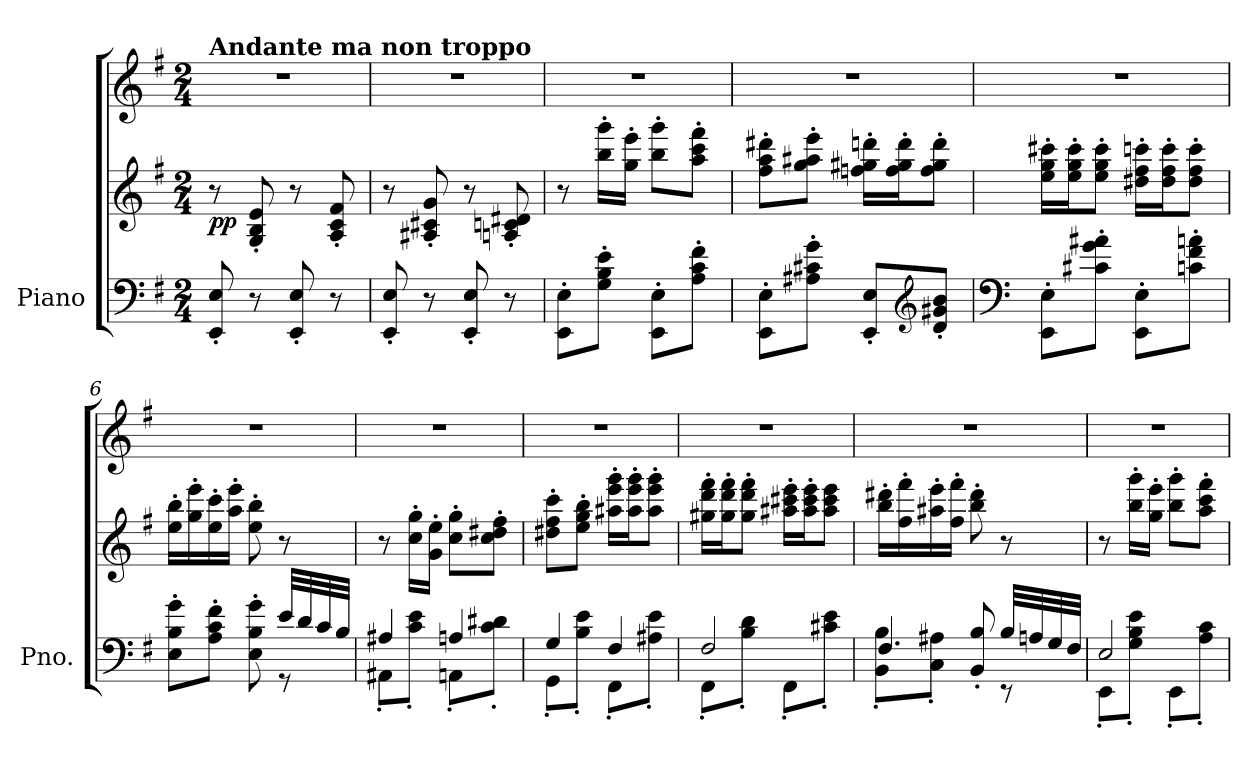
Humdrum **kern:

**kern	**kern	**kern	**dynam
*part1	*part1	*part1	*part1
*staff3	*staff2	*staff1	*staff1/2/3
*I"Piano	*	*	*
*I'Pno.	*	*	*
*clefF4	*clefG2	*clefG2	*
*k[f#]	*k[f#]	*k[f#]	*
*M2/4	*M2/4	*M2/4	*
*MM58	*MM58	*MM58	*
=1	=1	=1	=1
!	!	!LO:TX:a:B:t=Andante ma non troppo	!
!	!	!	!LO:DY:b=2
8EE/' 8E/'	8r	2r	pp
8r	8G/' 8B/' 8e/'	.	.
8EE/' 8E/'	8r	.	.
8r	8A/' 8c/' 8f#/'	.	.
=2	=2	=2	=2
8EE/' 8E/'	8r	2r	.
8r	8A#X/' 8c#X/' 8g/'	.	.
8EE/' 8E/'	8r	.	.
8r	8An/' 8cn/' 8d#X/'	.	.
=3	=3	=3	=3
8EE\' 8E\'L	8r	2r	.
8G\' 8B\' 8e\'J	16bb\' 16ggg\'LL	.	.
.	16gg\' 16eee\'JJ	.	.
8EE\' 8E\'L	8bb\' 8ggg\'L	.	.
8A\' 8c\' 8f#\'J	8aa\' 8ccc\' 8fff#\'J	.	.
=4	=4	=4	=4
8EE\' 8E\'L	8ff#\' 8aa\' 8ddd#X\'L	2r	.
8A#X\' 8c#X\' 8g\'J	8gg\' 8aa#X\' 8eee\'J	.	.
8EE/' 8E/'L	16ffn\' 16gg#X\' 16dddn\'LL	.	.
.	16ff\' 16gg#\' 16ddd\'J	.	.
*clefG2	*	*	*
8d/' 8g#X/' 8b/'J	8ff\' 8gg#\' 8ddd\'J	.	.
!!LO:LB:g=z
=5	=5	=5	=5
*clefF4	*	*	*
8EE\' 8E\'L	16ee\' 16gg\' 16ccc#X\'LL	2r	.
.	16ee\' 16gg\' 16ccc#\'J	.	.
8c#X\' 8g\' 8a#X\'J	8ee\' 8gg\' 8ccc#\'J	.	.
8EE\' 8E\'L	16dd#X\' 16ff#\' 16cccn\'LL	.	.
.	16dd#\' 16ff#\' 16ccc\'J	.	.
8cn\' 8f#\' 8an\'J	8dd#\' 8ff#\' 8ccc\'J	.	.
=6	=6	=6	=6
*^	*	*	*
4.ryy	8E\' 8B\' 8g\'L	16ee\' 16bb\'LL	2r	.
.	.	16gg\' 16eee\'	.	.
.	8A\' 8c\' 8f#\'J	16ee\' 16ccc\'	.	.
.	.	16aa\' 16eee\'JJ	.	.
.	8E\' 8B\' 8g\'	8ee\' 8bb\'	.	.
32e/LLL	8rGG	8r	.	.
32d/	.	.	.	.
32c/	.	.	.	.
32B/JJJ	.	.	.	.
=7	=7	=7	=7	=7
4A#X/	8AA#X'\L	8r	2r	.
.	8c\' 8e\'J	16cc\' 16gg\'LL	.	.
.	.	16g\' 16ee\'JJ	.	.
4An/	8AAn'\L	8cc\' 8gg\'L	.	.
.	8c\' 8d#X\'J	8cc\' 8dd#X\' 8ff#\'J	.	.
=8	=8	=8	=8	=8
4G/	8GG'\L	8dd#X\' 8ff#\' 8ccc\'L	2r	.
.	8B\' 8e\'J	8ee\' 8gg\' 8bb\'J	.	.
4F#/	8FF#'\L	16aa#X\' 16eee\' 16ggg\'LL	.	.
.	.	16aa#\' 16eee\' 16ggg\'J	.	.
.	8A#X\' 8e\'J	8aa#\' 8eee\' 8ggg\'J	.	.
!!LO:LB:g=z
=9	=9	=9	=9	=9
2F#/	8FF#'\L	16gg#X\' 16ddd\' 16fff#\'LL	2r	.
.	.	16gg#\' 16ddd\' 16fff#\'J	.	.
.	8B\' 8d\'J	8gg#\' 8ddd\' 8fff#\'J	.	.
.	8FF#'\L	16aa#X\' 16ccc#X\' 16eee\'LL	.	.
.	.	16aa#\' 16ccc#\' 16eee\'J	.	.
.	8c#X\' 8e\'J	8aa#\ 8ccc#\ 8eee\J	.	.
=10	=10	=10	=10	=10
4.F#/	8BB\' 8B\'L	16bb\' 16ddd#X\'LL	2r	.
.	.	16ff#\' 16fff#\'	.	.
.	8C\' 8A#X\'J	16aa#X\' 16eee\'	.	.
.	.	16ff#\' 16fff#\'JJ	.	.
.	8BB/' 8B/'	8bb\' 8ddd#\'	.	.
32B/LLL	8rEE	8r	.	.
32An/	.	.	.	.
32G/	.	.	.	.
32F#/JJJ	.	.	.	.
=11	=11	=11	=11	=11
2E/	8EE'\L	8r	2r	.
.	8G\' 8B\' 8e\'J	16bb\' 16ggg\'LL	.	.
.	.	16gg\' 16eee\'JJ	.	.
.	8EE'\L	8bb\' 8ggg\'L	.	.
.	8A\' 8c\'J	8aa\' 8ccc\' 8fff#\'J	.	.
*v	*v	*	*	*
=	=	=	=
*-	*-	*-	*-
